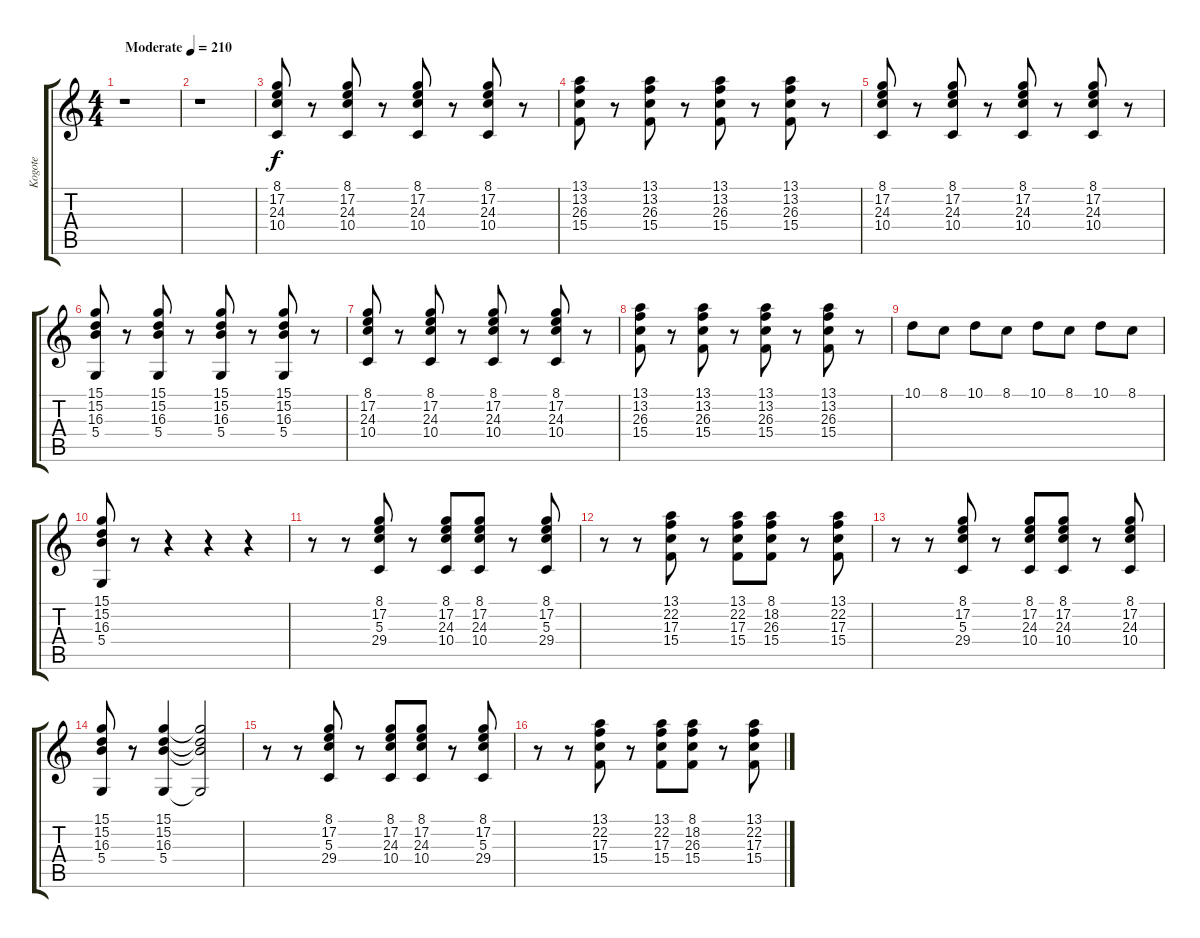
\track ("Kogote" "Kogote") {instrument drawbarorgan}
\staff {score tabs}
\tuning (E4 B3 G3 D3 A2 E2) {hide}
\ts (4 4)
\tempo (210 "Moderate")
\clef g2
\ks c
r.1{dy f instrument drawbarorgan} |
r.1 |
(8.1 17.2 24.3 10.4).8 r.8 (8.1 17.2 24.3 10.4).8 r.8 (8.1 17.2 24.3 10.4).8 r.8 (8.1 17.2 24.3 10.4).8 r.8 |
(13.1 13.2 26.3 15.4).8 r.8 (13.1 13.2 26.3 15.4).8 r.8 (13.1 13.2 26.3 15.4).8 r.8 (13.1 13.2 26.3 15.4).8 r.8 |
(8.1 17.2 24.3 10.4).8 r.8 (8.1 17.2 24.3 10.4).8 r.8 (8.1 17.2 24.3 10.4).8 r.8 (8.1 17.2 24.3 10.4).8 r.8 |
(15.1 15.2 16.3 5.4).8 r.8 (15.1 15.2 16.3 5.4).8 r.8 (15.1 15.2 16.3 5.4).8 r.8 (15.1 15.2 16.3 5.4).8 r.8 |
(8.1 17.2 24.3 10.4).8 r.8 (8.1 17.2 24.3 10.4).8 r.8 (8.1 17.2 24.3 10.4).8 r.8 (8.1 17.2 24.3 10.4).8 r.8 |
(13.1 13.2 26.3 15.4).8 r.8 (13.1 13.2 26.3 15.4).8 r.8 (13.1 13.2 26.3 15.4).8 r.8 (13.1 13.2 26.3 15.4).8 r.8 |
10.1.8 8.1.8 10.1.8 8.1.8 10.1.8 8.1.8 10.1.8 8.1.8 |
(15.1 15.2 16.3 5.4).8 r.8 r.4 r.4 r.4 |
r.8 r.8 (8.1 17.2 5.3 29.4).8 r.8 (8.1 17.2 24.3 10.4).8 (8.1 17.2 24.3 10.4).8 r.8 (8.1 17.2 5.3 29.4).8 |
r.8 r.8 (13.1 22.2 17.3 15.4).8 r.8 (13.1 22.2 17.3 15.4).8 (8.1 18.2 26.3 15.4).8 r.8 (13.1 22.2 17.3 15.4).8 |
r.8 r.8 (8.1 17.2 5.3 29.4).8 r.8 (8.1 17.2 24.3 10.4).8 (8.1 17.2 24.3 10.4).8 r.8 (8.1 17.2 24.3 10.4).8 |
(15.1 15.2 16.3 5.4).8 r.8 (15.1 15.2 16.3 5.4).4 (15.1{t} 15.2{t} 16.3{t} 5.4{t}).2 |
r.8 r.8 (8.1 17.2 5.3 29.4).8 r.8 (8.1 17.2 24.3 10.4).8 (8.1 17.2 24.3 10.4).8 r.8 (8.1 17.2 5.3 29.4).8 |
r.8 r.8 (13.1 22.2 17.3 15.4).8 r.8 (13.1 22.2 17.3 15.4).8 (8.1 18.2 26.3 15.4).8 r.8 (13.1 22.2 17.3 15.4).8
